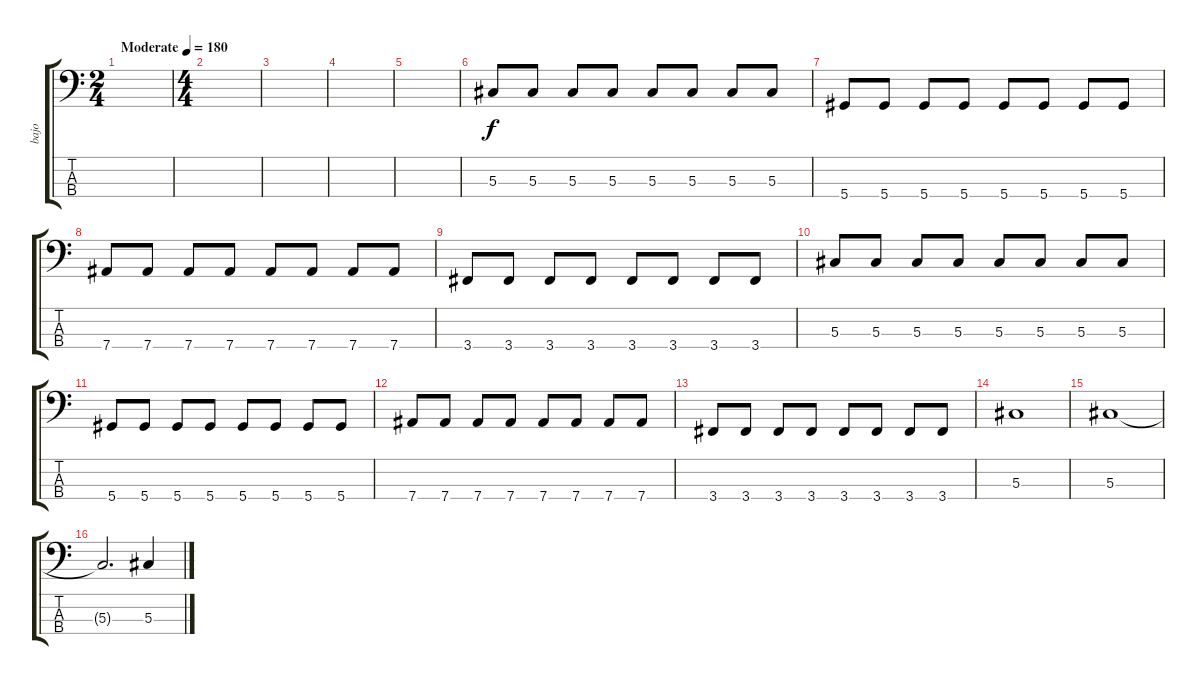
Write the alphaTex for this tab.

\track ("bajo" "bajo") {instrument electricbassfinger}
\staff {score tabs}
\tuning (Gb2 Db2 Ab1 Eb1) {hide}
\ts (2 4)
\tempo (180 "Moderate")
\clef f4
\ks c
|
\ts (4 4)
|
|
|
|
5.3.8 5.3.8 5.3.8 5.3.8 5.3.8 5.3.8 5.3.8 5.3.8 |
5.4.8 5.4.8 5.4.8 5.4.8 5.4.8 5.4.8 5.4.8 5.4.8 |
7.4.8 7.4.8 7.4.8 7.4.8 7.4.8 7.4.8 7.4.8 7.4.8 |
3.4.8 3.4.8 3.4.8 3.4.8 3.4.8 3.4.8 3.4.8 3.4.8 |
5.3.8 5.3.8 5.3.8 5.3.8 5.3.8 5.3.8 5.3.8 5.3.8 |
5.4.8 5.4.8 5.4.8 5.4.8 5.4.8 5.4.8 5.4.8 5.4.8 |
7.4.8 7.4.8 7.4.8 7.4.8 7.4.8 7.4.8 7.4.8 7.4.8 |
3.4.8 3.4.8 3.4.8 3.4.8 3.4.8 3.4.8 3.4.8 3.4.8 |
5.3.1 |
5.3.1 |
5.3{t}.2{d} 5.3.4
